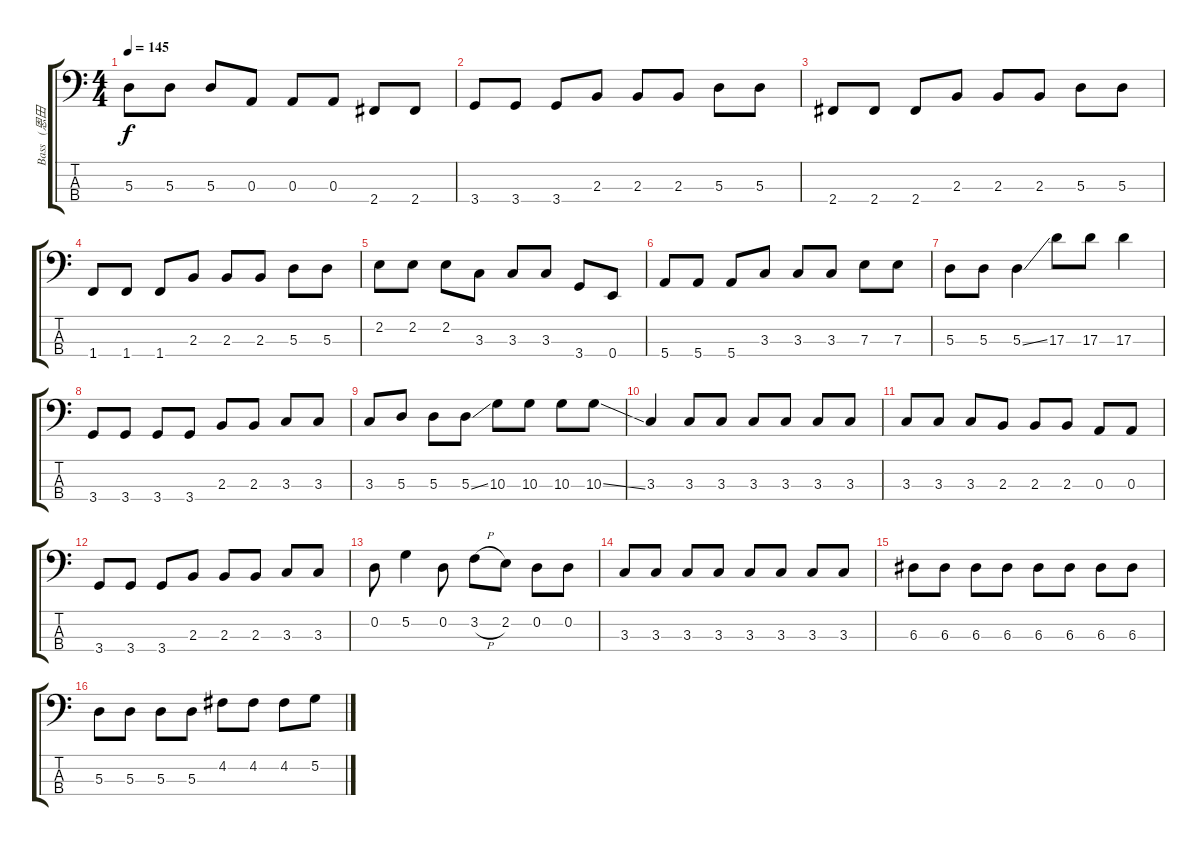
\track ("Bass   (恩田快人)" "Bass   (恩田") {instrument electricbassfinger}
\staff {score tabs}
\tuning (G2 D2 A1 E1) {hide}
\ts (4 4)
\tempo 145
\clef f4
\ks c
5.3.8{dy f} 5.3.8 5.3.8 0.3.8 0.3.8 0.3.8 2.4.8 2.4.8 |
3.4.8 3.4.8 3.4.8 2.3.8 2.3.8 2.3.8 5.3.8 5.3.8 |
2.4.8 2.4.8 2.4.8 2.3.8 2.3.8 2.3.8 5.3.8 5.3.8 |
1.4.8 1.4.8 1.4.8 2.3.8 2.3.8 2.3.8 5.3.8 5.3.8 |
2.2.8 2.2.8 2.2.8 3.3.8 3.3.8 3.3.8 3.4.8 0.4.8 |
5.4.8 5.4.8 5.4.8 3.3.8 3.3.8 3.3.8 7.3.8 7.3.8 |
5.3.8 5.3.8 5.3{ss}.4 17.3.8 17.3.8 17.3.4 |
3.4.8 3.4.8 3.4.8 3.4.8 2.3.8 2.3.8 3.3.8 3.3.8 |
3.3.8 5.3.8 5.3.8 5.3{ss}.8 10.3.8 10.3.8 10.3.8 10.3{ss}.8 |
3.3.4 3.3.8 3.3.8 3.3.8 3.3.8 3.3.8 3.3.8 |
3.3.8 3.3.8 3.3.8 2.3.8 2.3.8 2.3.8 0.3.8 0.3.8 |
3.4.8 3.4.8 3.4.8 2.3.8 2.3.8 2.3.8 3.3.8 3.3.8 |
0.2.8 5.2.4 0.2.8 3.2{h}.8 2.2.8 0.2.8 0.2.8 |
3.3.8 3.3.8 3.3.8 3.3.8 3.3.8 3.3.8 3.3.8 3.3.8 |
6.3.8 6.3.8 6.3.8 6.3.8 6.3.8 6.3.8 6.3.8 6.3.8 |
5.3.8 5.3.8 5.3.8 5.3.8 4.2.8 4.2.8 4.2.8 5.2.8
